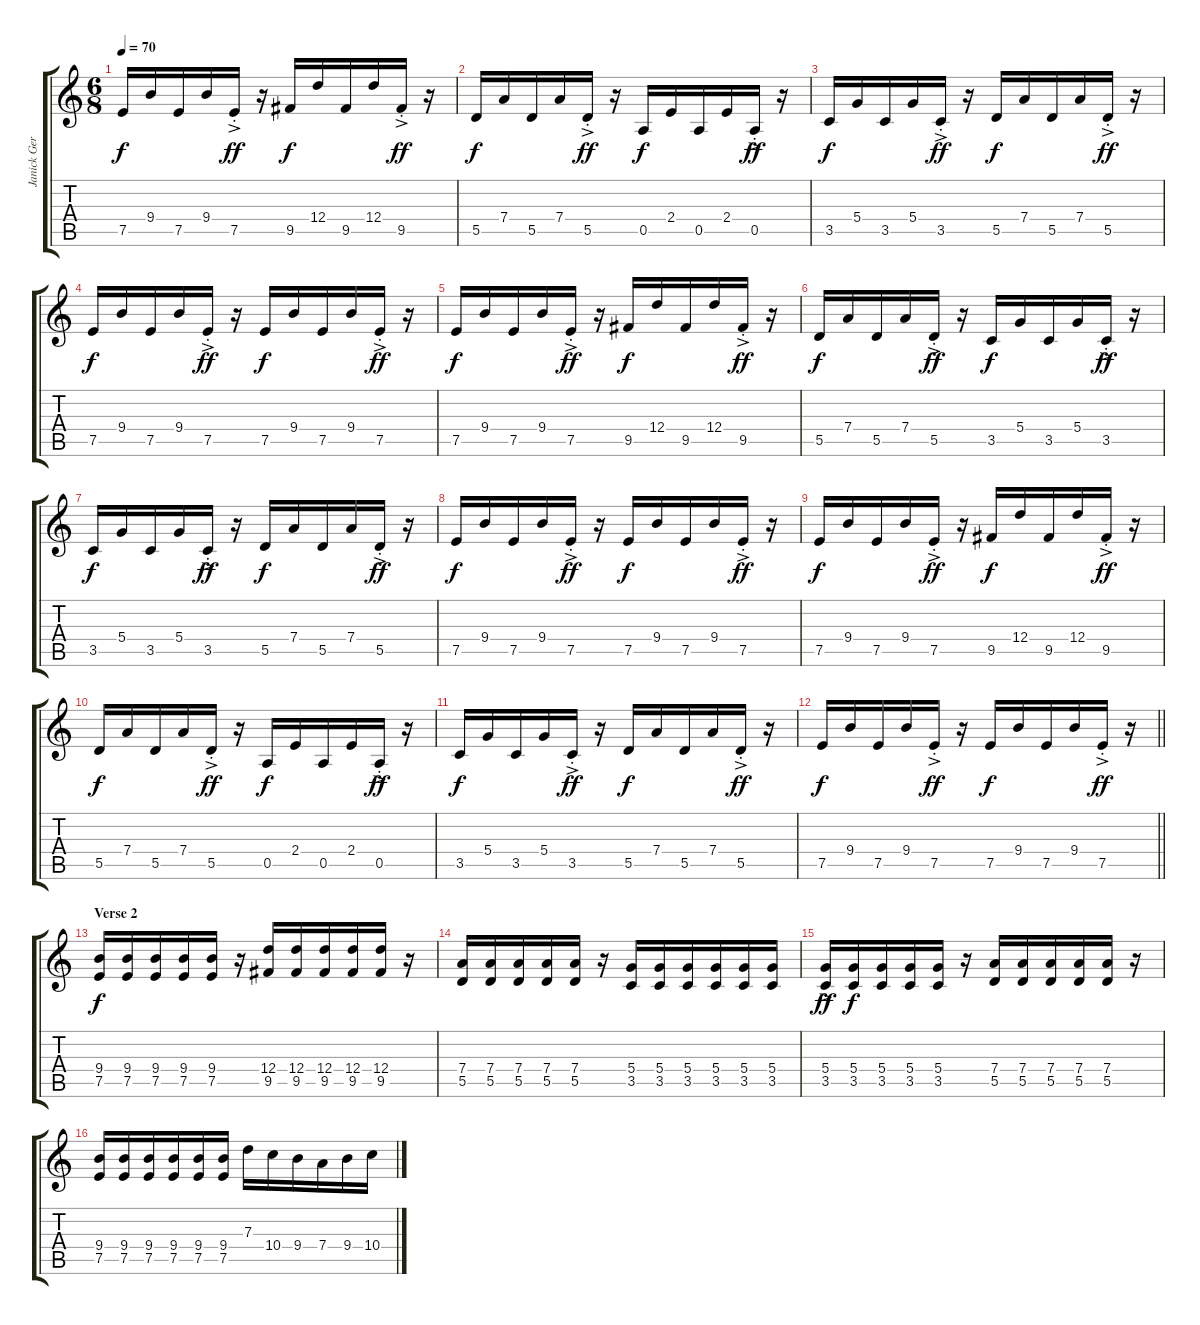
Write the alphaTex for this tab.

\track ("Janick Gers" "Janick Ger") {instrument overdrivenguitar}
\staff {score tabs}
\tuning (E4 B3 G3 D3 A2 E2) {hide}
\ts (6 8)
\tempo 70
\clef g2
\ks c
7.5.16{dy f} 9.4.16 7.5.16 9.4.16 7.5{ac st}.16{dy ff} r.16 9.5.16{dy f} 12.4.16 9.5.16 12.4.16 9.5{ac st}.16{dy ff} r.16 |
5.5.16{dy f} 7.4.16 5.5.16 7.4.16 5.5{ac st}.16{dy ff} r.16 0.5.16{dy f} 2.4.16 0.5.16 2.4.16 0.5{ac st}.16{dy ff} r.16 |
3.5.16{dy f} 5.4.16 3.5.16 5.4.16 3.5{ac st}.16{dy ff} r.16 5.5.16{dy f} 7.4.16 5.5.16 7.4.16 5.5{ac st}.16{dy ff} r.16 |
7.5.16{dy f} 9.4.16 7.5.16 9.4.16 7.5{ac st}.16{dy ff} r.16 7.5.16{dy f} 9.4.16 7.5.16 9.4.16 7.5{ac st}.16{dy ff} r.16 |
7.5.16{dy f} 9.4.16 7.5.16 9.4.16 7.5{ac st}.16{dy ff} r.16 9.5.16{dy f} 12.4.16 9.5.16 12.4.16 9.5{ac st}.16{dy ff} r.16 |
5.5.16{dy f} 7.4.16 5.5.16 7.4.16 5.5{ac st}.16{dy ff} r.16 3.5.16{dy f} 5.4.16 3.5.16 5.4.16 3.5{ac st}.16{dy ff} r.16 |
3.5.16{dy f} 5.4.16 3.5.16 5.4.16 3.5{ac st}.16{dy ff} r.16 5.5.16{dy f} 7.4.16 5.5.16 7.4.16 5.5{ac st}.16{dy ff} r.16 |
7.5.16{dy f} 9.4.16 7.5.16 9.4.16 7.5{ac st}.16{dy ff} r.16 7.5.16{dy f} 9.4.16 7.5.16 9.4.16 7.5{ac st}.16{dy ff} r.16 |
7.5.16{dy f} 9.4.16 7.5.16 9.4.16 7.5{ac st}.16{dy ff} r.16 9.5.16{dy f} 12.4.16 9.5.16 12.4.16 9.5{ac st}.16{dy ff} r.16 |
5.5.16{dy f} 7.4.16 5.5.16 7.4.16 5.5{ac st}.16{dy ff} r.16 0.5.16{dy f} 2.4.16 0.5.16 2.4.16 0.5{ac st}.16{dy ff} r.16 |
3.5.16{dy f} 5.4.16 3.5.16 5.4.16 3.5{ac st}.16{dy ff} r.16 5.5.16{dy f} 7.4.16 5.5.16 7.4.16 5.5{ac st}.16{dy ff} r.16 |
\barLineRight lightlight
7.5.16{dy f} 9.4.16 7.5.16 9.4.16 7.5{ac st}.16{dy ff} r.16 7.5.16{dy f} 9.4.16 7.5.16 9.4.16 7.5{ac st}.16{dy ff} r.16 |
\section ("" "Verse 2")
(9.4 7.5).16{dy f} (9.4 7.5).16 (9.4 7.5).16 (9.4 7.5).16 (9.4 7.5).16 r.16 (12.4 9.5).16 (12.4 9.5).16 (12.4 9.5).16 (12.4 9.5).16 (12.4 9.5).16 r.16 |
(7.4 5.5).16 (7.4 5.5).16 (7.4 5.5).16 (7.4 5.5).16 (7.4 5.5).16 r.16 (5.4 3.5).16 (5.4 3.5).16 (5.4 3.5).16 (5.4 3.5).16 (5.4 3.5).16 (5.4 3.5).16 |
(5.4{ac} 3.5{ac}).16{dy ff} (5.4 3.5).16{dy f} (5.4 3.5).16 (5.4 3.5).16 (5.4 3.5).16 r.16 (7.4 5.5).16 (7.4 5.5).16 (7.4 5.5).16 (7.4 5.5).16 (7.4 5.5).16 r.16 |
(9.4 7.5).16 (9.4 7.5).16 (9.4 7.5).16 (9.4 7.5).16 (9.4 7.5).16 (9.4 7.5).16 7.3.16 10.4.16 9.4.16 7.4.16 9.4.16 10.4.16
